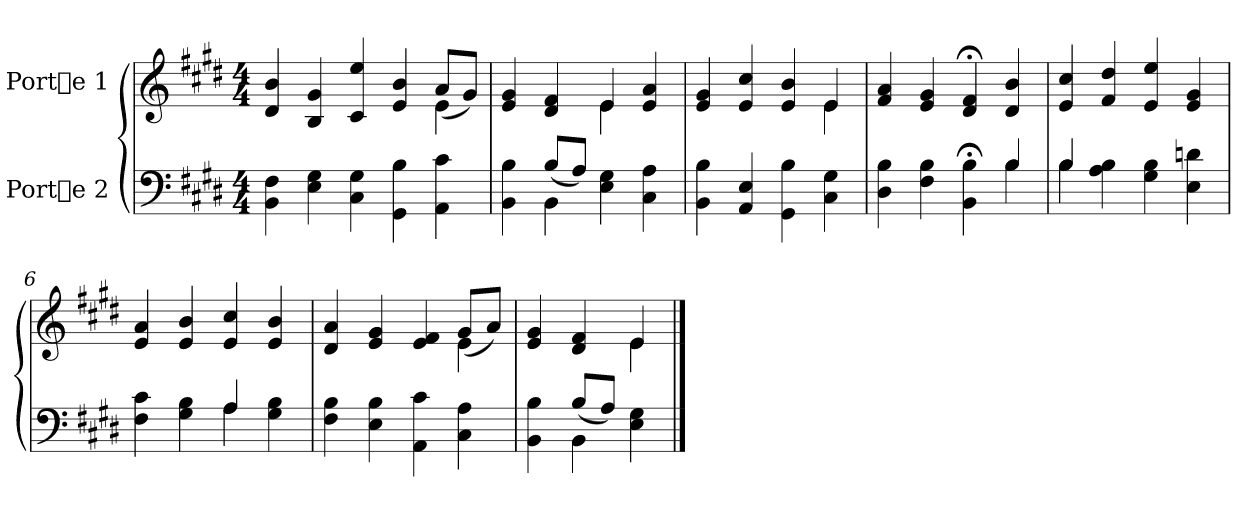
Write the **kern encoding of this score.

**kern	**kern
*part2	*part1
*staff2	*staff1
*I"Porte 2	*I"Porte 1
!!LO:PB:g=z
*stria5	*stria5
*clefF4	*clefG2
*k[f#c#g#d#]	*k[f#c#g#d#]
*E:	*E:
*M4/4	*M4/4
*MM110	*MM110
=1	=1
*	*^
4F#\ 4BB\	4b/ 4d#/	1ryy
4G#\ 4E\	4g#/ 4B/	.
4G#\ 4C#\	4ee/ 4c#/	.
4B\ 4GG#\	4b/ 4e/	.
4c#\ 4AA\	4e\	(>8a/L
.	.	8g#/J)
=2	=2	=2
*^	*	*
4B\ 4BB\	4ryy	4g#/ 4e/	2ryy
4BB\	(>8B/L	4f#/ 4d#/	.
.	8A/J)	.	.
4G#\ 4E\	2ryy	4e/	4e\
4A\ 4C#\	.	4a/ 4e/	4ryy
*v	*v	*	*
=3	=3	=3
4B\ 4BB\	4g#/ 4e/	2.ryy
4E/ 4AA/	4cc#/ 4e/	.
4B\ 4GG#\	4b/ 4e/	.
4G#\ 4C#\	4e/	4e\
*	*v	*v
!!LO:LB:g=z
=4	=4
*^	*
4B\ 4D#\	2.ryy	4a/ 4f#/
4B\ 4F#\	.	4g#/ 4e/
4B\;< 4BB\;<	.	4f#/;< 4d#/;<
4B/	4B\	4b/ 4d#/
=5	=5	=5
4B/	4B\	4cc#/ 4e/
4B\ 4A\	2.ryy	4dd#/ 4f#/
4B\ 4G#\	.	4ee/ 4e/
4dn\ 4E\	.	4g#/ 4e/
=6	=6	=6
4c#\ 4F#\	2ryy	4a/ 4e/
4B\ 4G#\	.	4b/ 4e/
4A/	4A\	4cc#/ 4e/
4B\ 4G#\	4ryy	4b/ 4e/
*v	*v	*
=7	=7
*	*^
4B\ 4F#\	4a/ 4d#/	2.ryy
4B\ 4E\	4g#/ 4e/	.
4c#\ 4AA\	4f#/ 4e/	.
4A\ 4C#\	4e\	(>8g#/L
.	.	8a/J)
!!LO:LB:g=z	!!
=8	=8	=8
*^	*	*
4B\ 4BB\	4ryy	4g#/ 4e/	2ryy
4BB\	(>8B/L	4f#/ 4d#/	.
.	8A/J)	.	.
4G#\ 4E\	4ryy	4e/	4e\
*v	*v	*	*
*	*v	*v
==	==
*-	*-
